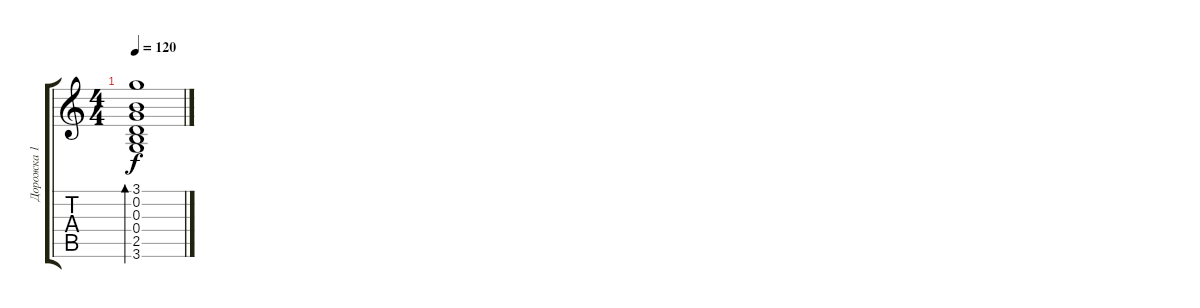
\track ("Дорожка 1" "Дорожка 1") {instrument acousticguitarsteel}
\staff {score tabs}
\tuning (E4 B3 G3 D3 A2 E2) {hide}
\ts (4 4)
\tempo 120
\clef g2
\ks c
(3.1 0.2 0.3 0.4 2.5 3.6).1{bd 240 dy f}
